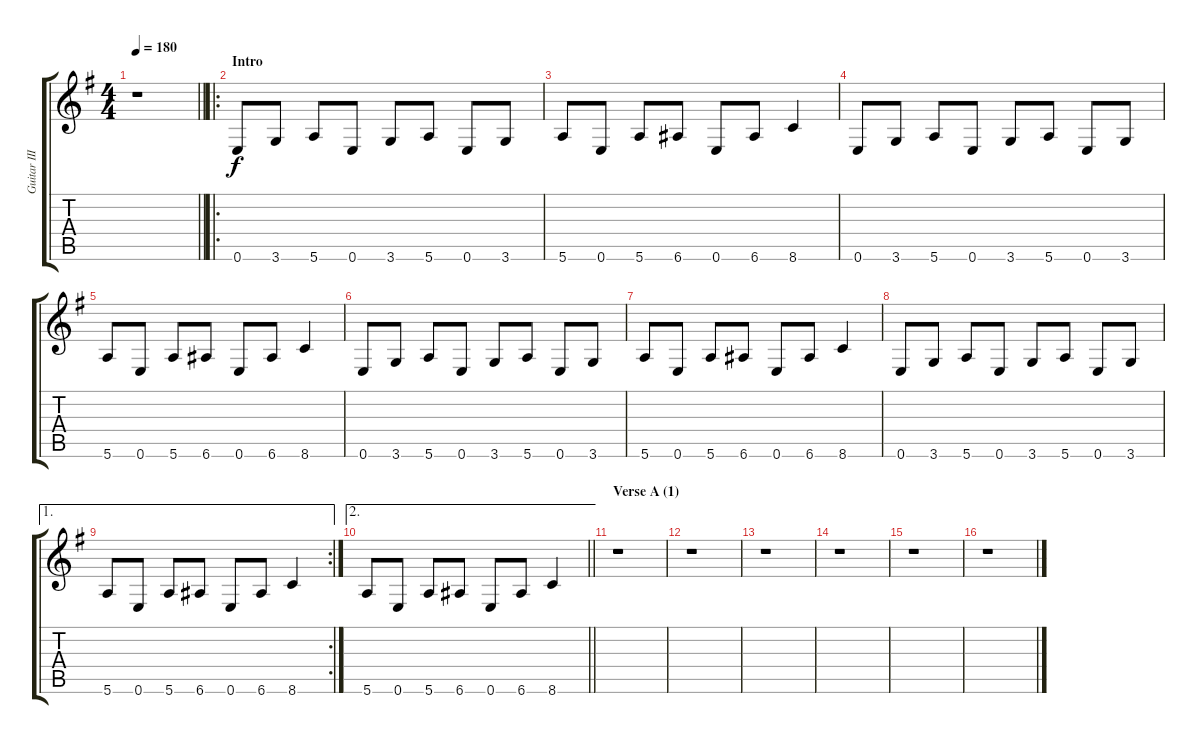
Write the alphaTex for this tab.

\track ("Guitar III (Jun)" "Guitar III") {instrument distortionguitar}
\staff {score tabs}
\tuning (E4 B3 G3 D3 A2 E2) {hide}
\ts (4 4)
\tempo 180
\clef g2
\barLineRight lightlight
\ks g
r.1{dy f instrument distortionguitar} |
\ro
\section ("" "Intro")
0.6.8 3.6.8 5.6.8 0.6.8 3.6.8 5.6.8 0.6.8 3.6.8 |
5.6.8 0.6.8 5.6.8 6.6.8 0.6.8 6.6.8 8.6.4 |
0.6.8 3.6.8 5.6.8 0.6.8 3.6.8 5.6.8 0.6.8 3.6.8 |
5.6.8 0.6.8 5.6.8 6.6.8 0.6.8 6.6.8 8.6.4 |
0.6.8 3.6.8 5.6.8 0.6.8 3.6.8 5.6.8 0.6.8 3.6.8 |
5.6.8 0.6.8 5.6.8 6.6.8 0.6.8 6.6.8 8.6.4 |
0.6.8 3.6.8 5.6.8 0.6.8 3.6.8 5.6.8 0.6.8 3.6.8 |
\ae 1
\rc 2
5.6.8 0.6.8 5.6.8 6.6.8 0.6.8 6.6.8 8.6.4 |
\ae 2
\barLineRight lightlight
5.6.8 0.6.8 5.6.8 6.6.8 0.6.8 6.6.8 8.6.4 |
\section ("" "Verse A (1)")
r.1 |
r.1 |
r.1 |
r.1 |
r.1 |
r.1
